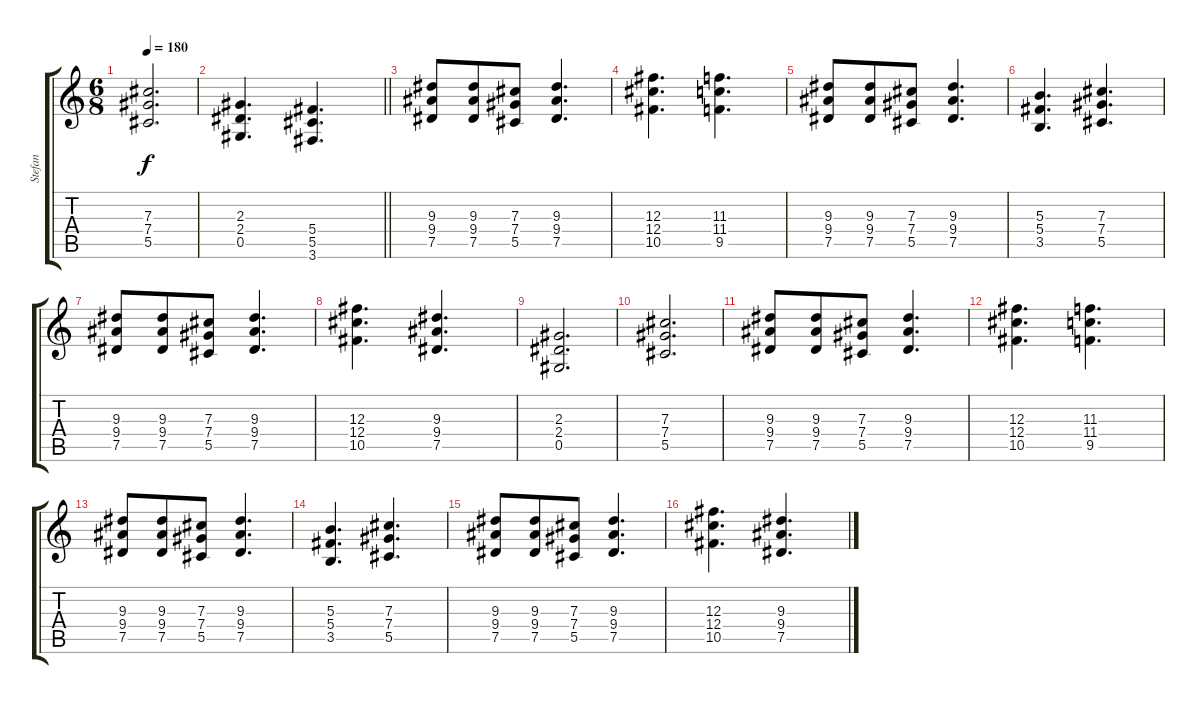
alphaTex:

\track ("Stefan" "Stefan") {instrument overdrivenguitar}
\staff {score tabs}
\tuning (Eb4 Bb3 Gb3 Db3 Ab2 Eb2) {hide}
\ts (6 8)
\tempo 180
\clef g2
\ks c
(7.3 7.4 5.5).2{d dy f} |
\barLineRight lightlight
(2.3 2.4 0.5).4{d} (5.4 5.5 3.6).4{d} |
(9.3 9.4 7.5).8 (9.3 9.4 7.5).8 (7.3 7.4 5.5).8 (9.3 9.4 7.5).4{d} |
(12.3 12.4 10.5).4{d} (11.3 11.4 9.5).4{d} |
(9.3 9.4 7.5).8 (9.3 9.4 7.5).8 (7.3 7.4 5.5).8 (9.3 9.4 7.5).4{d} |
(5.3 5.4 3.5).4{d} (7.3 7.4 5.5).4{d} |
(9.3 9.4 7.5).8 (9.3 9.4 7.5).8 (7.3 7.4 5.5).8 (9.3 9.4 7.5).4{d} |
(12.3 12.4 10.5).4{d} (9.3 9.4 7.5).4{d} |
(2.3 2.4 0.5).2{d} |
(7.3 7.4 5.5).2{d} |
(9.3 9.4 7.5).8 (9.3 9.4 7.5).8 (7.3 7.4 5.5).8 (9.3 9.4 7.5).4{d} |
(12.3 12.4 10.5).4{d} (11.3 11.4 9.5).4{d} |
(9.3 9.4 7.5).8 (9.3 9.4 7.5).8 (7.3 7.4 5.5).8 (9.3 9.4 7.5).4{d} |
(5.3 5.4 3.5).4{d} (7.3 7.4 5.5).4{d} |
(9.3 9.4 7.5).8 (9.3 9.4 7.5).8 (7.3 7.4 5.5).8 (9.3 9.4 7.5).4{d} |
(12.3 12.4 10.5).4{d} (9.3 9.4 7.5).4{d}
